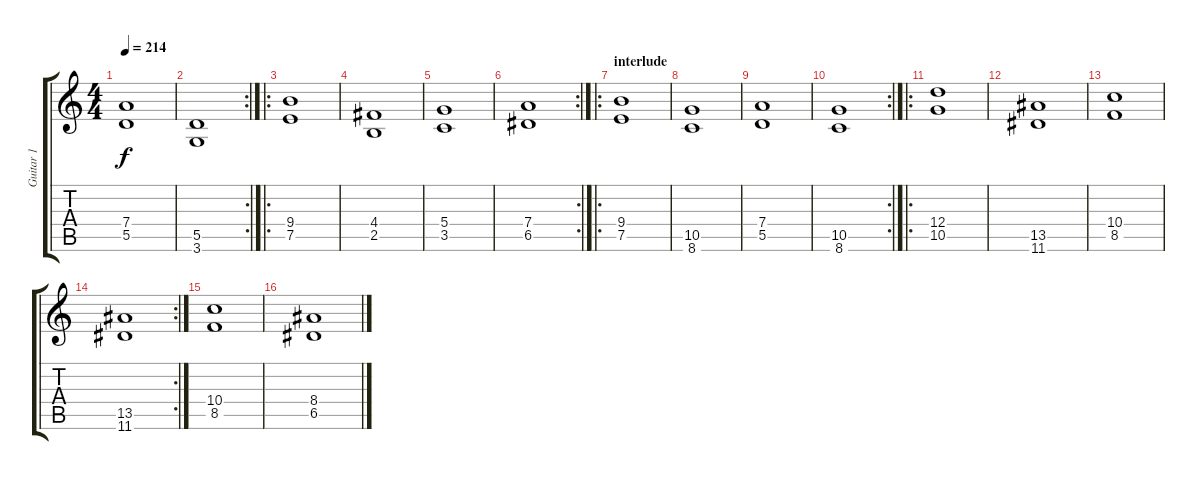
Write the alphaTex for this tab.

\track ("Guitar 1" "Guitar 1") {instrument distortionguitar}
\staff {score tabs}
\tuning (E4 B3 G3 D3 A2 E2) {hide}
\ts (4 4)
\tempo 214
\clef g2
\ks c
(7.4 5.5).1{dy f} |
\rc 2
(5.5 3.6).1 |
\ro
(9.4 7.5).1 |
(4.4 2.5).1 |
(5.4 3.5).1 |
\rc 2
(7.4 6.5).1 |
\ro
\section ("" "interlude")
(9.4 7.5).1{volume 13 balance 6 instrument distortionguitar} |
(10.5 8.6).1 |
(7.4 5.5).1 |
\rc 2
(10.5 8.6).1 |
\ro
(12.4 10.5).1{volume 13 balance 6 instrument distortionguitar} |
(13.5 11.6).1 |
(10.4 8.5).1 |
\rc 2
(13.5 11.6).1 |
(10.4 8.5).1 |
(8.4 6.5).1
